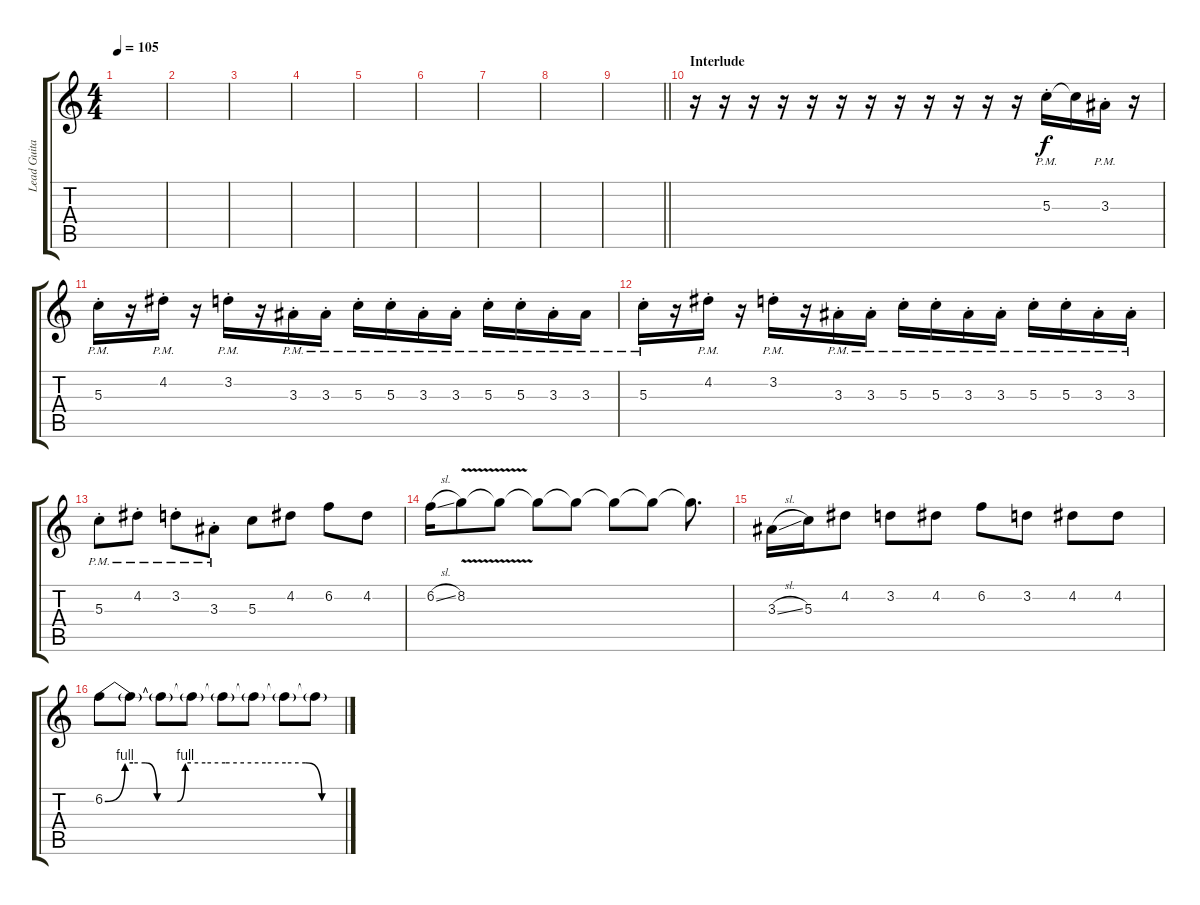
\track ("Lead Guitar 2" "Lead Guita") {instrument electricguitarjazz}
\staff {score tabs}
\tuning (E4 B3 G3 D3 A2 E2) {hide}
\ts (4 4)
\tempo 105
\clef g2
\ks c
|
|
|
|
|
|
|
|
\barLineRight lightlight
|
\section ("" "Interlude")
r.16 r.16 r.16 r.16 r.16 r.16 r.16 r.16 r.16 r.16 r.16 r.16 5.3{pm st}.16 5.3{t}.16 3.3{pm st}.16 r.16 |
5.3{pm st}.16 r.16 4.2{pm st}.16 r.16 3.2{pm st}.16 r.16 3.3{pm st}.16 3.3{pm st}.16 5.3{pm st}.16 5.3{pm st}.16 3.3{pm st}.16 3.3{pm st}.16 5.3{pm st}.16 5.3{pm st}.16 3.3{pm st}.16 3.3{pm}.16 |
5.3{pm st}.16 r.16 4.2{pm st}.16 r.16 3.2{pm st}.16 r.16 3.3{pm st}.16 3.3{pm st}.16 5.3{pm st}.16 5.3{pm st}.16 3.3{pm st}.16 3.3{pm st}.16 5.3{pm st}.16 5.3{pm st}.16 3.3{pm st}.16 3.3{pm st}.16 |
5.3{pm st}.8 4.2{pm st}.8 3.2{pm st}.8 3.3{pm st}.8 5.3.8 4.2.8 6.2.8 4.2.8 |
6.2{sl}.16 8.2{v}.8 8.2{t}.8 8.2{t}.8 8.2{t}.8 8.2{t}.8 8.2{t}.8 8.2{t}.8{d} |
3.3{sl}.16 5.3.16 4.2.8 3.2.8 4.2.8 6.2.8 3.2.8 4.2.8 4.2.8 |
6.2{be (custom 0 0 5 4 7 4 10 4 13 0 18 0 20 4 25 4 30 4 40 4 45 4 50 4 54 0 60 0)}.8 6.2{t}.8 6.2{t}.8 6.2{t}.8 6.2{t}.8 6.2{t}.8 6.2{t}.8 6.2{t}.8
